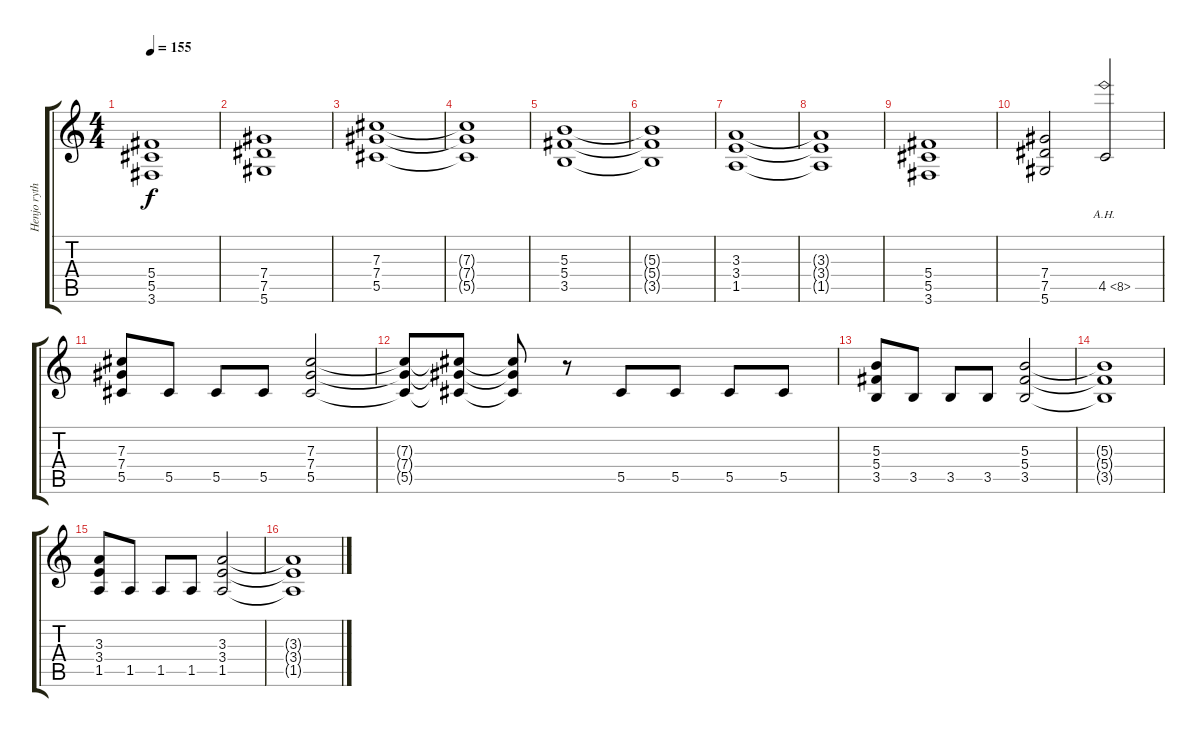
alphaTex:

\track ("Henjo rythm" "Henjo ryth") {instrument distortionguitar}
\staff {score tabs}
\tuning (Eb4 Bb3 Gb3 Db3 Ab2 Eb2) {hide}
\ts (4 4)
\tempo 155
\clef g2
\ks c
(5.4 5.5 3.6).1{dy f} |
(7.4 7.5 5.6).1 |
(7.3 7.4 5.5).1 |
(7.3{t} 7.4{t} 5.5{t}).1 |
(5.3 5.4 3.5).1 |
(5.3{t} 5.4{t} 3.5{t}).1 |
(3.3 3.4 1.5).1 |
(3.3{t} 3.4{t} 1.5{t}).1 |
(5.4 5.5 3.6).1 |
(7.4 7.5 5.6).2 4.5{ah 4}.2 |
(7.3 7.4 5.5).8 5.5.8 5.5.8 5.5.8 (7.3 7.4 5.5).2 |
(7.3{t} 7.4{t} 5.5{t}).8 (7.3{t} 7.4{t} 5.5{t}).8 (7.3{t} 7.4{t} 5.5{t}).8 r.8 5.5.8 5.5.8 5.5.8 5.5.8 |
(5.3 5.4 3.5).8 3.5.8 3.5.8 3.5.8 (5.3 5.4 3.5).2 |
(5.3{t} 5.4{t} 3.5{t}).1 |
(3.3 3.4 1.5).8 1.5.8 1.5.8 1.5.8 (3.3 3.4 1.5).2 |
(3.3{t} 3.4{t} 1.5{t}).1
